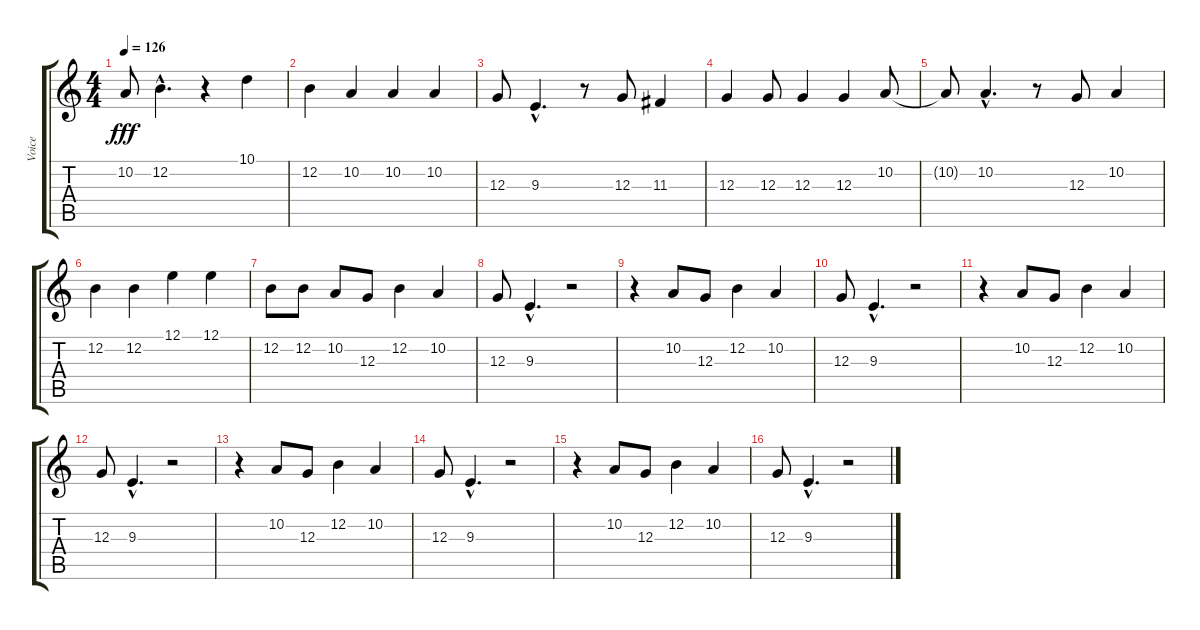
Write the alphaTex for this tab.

\track ("Voice" "Voice") {instrument lead3calliope}
\staff {score tabs}
\tuning (E4 B3 G3 D3 A2 E2) {hide}
\ts (4 4)
\tempo 126
\clef g2
\ks c
10.2{t}.8{dy fff} 12.2{hac}.4{d} r.4 10.1.4 |
12.2.4 10.2.4 10.2.4 10.2.4 |
12.3.8 9.3{hac}.4{d} r.8 12.3.8 11.3.4 |
12.3.4 12.3.8 12.3.4 12.3.4 10.2.8 |
10.2{t}.8 10.2{hac}.4{d} r.8 12.3.8 10.2.4 |
12.2.4 12.2.4 12.1.4 12.1.4 |
12.2.8 12.2.8 10.2.8 12.3.8 12.2.4 10.2.4 |
12.3.8 9.3{hac}.4{d} r.2 |
r.4 10.2.8 12.3.8 12.2.4 10.2.4 |
12.3.8 9.3{hac}.4{d} r.2 |
r.4 10.2.8 12.3.8 12.2.4 10.2.4 |
12.3.8 9.3{hac}.4{d} r.2 |
r.4 10.2.8 12.3.8 12.2.4 10.2.4 |
12.3.8 9.3{hac}.4{d} r.2 |
r.4 10.2.8 12.3.8 12.2.4 10.2.4 |
12.3.8 9.3{hac}.4{d} r.2
